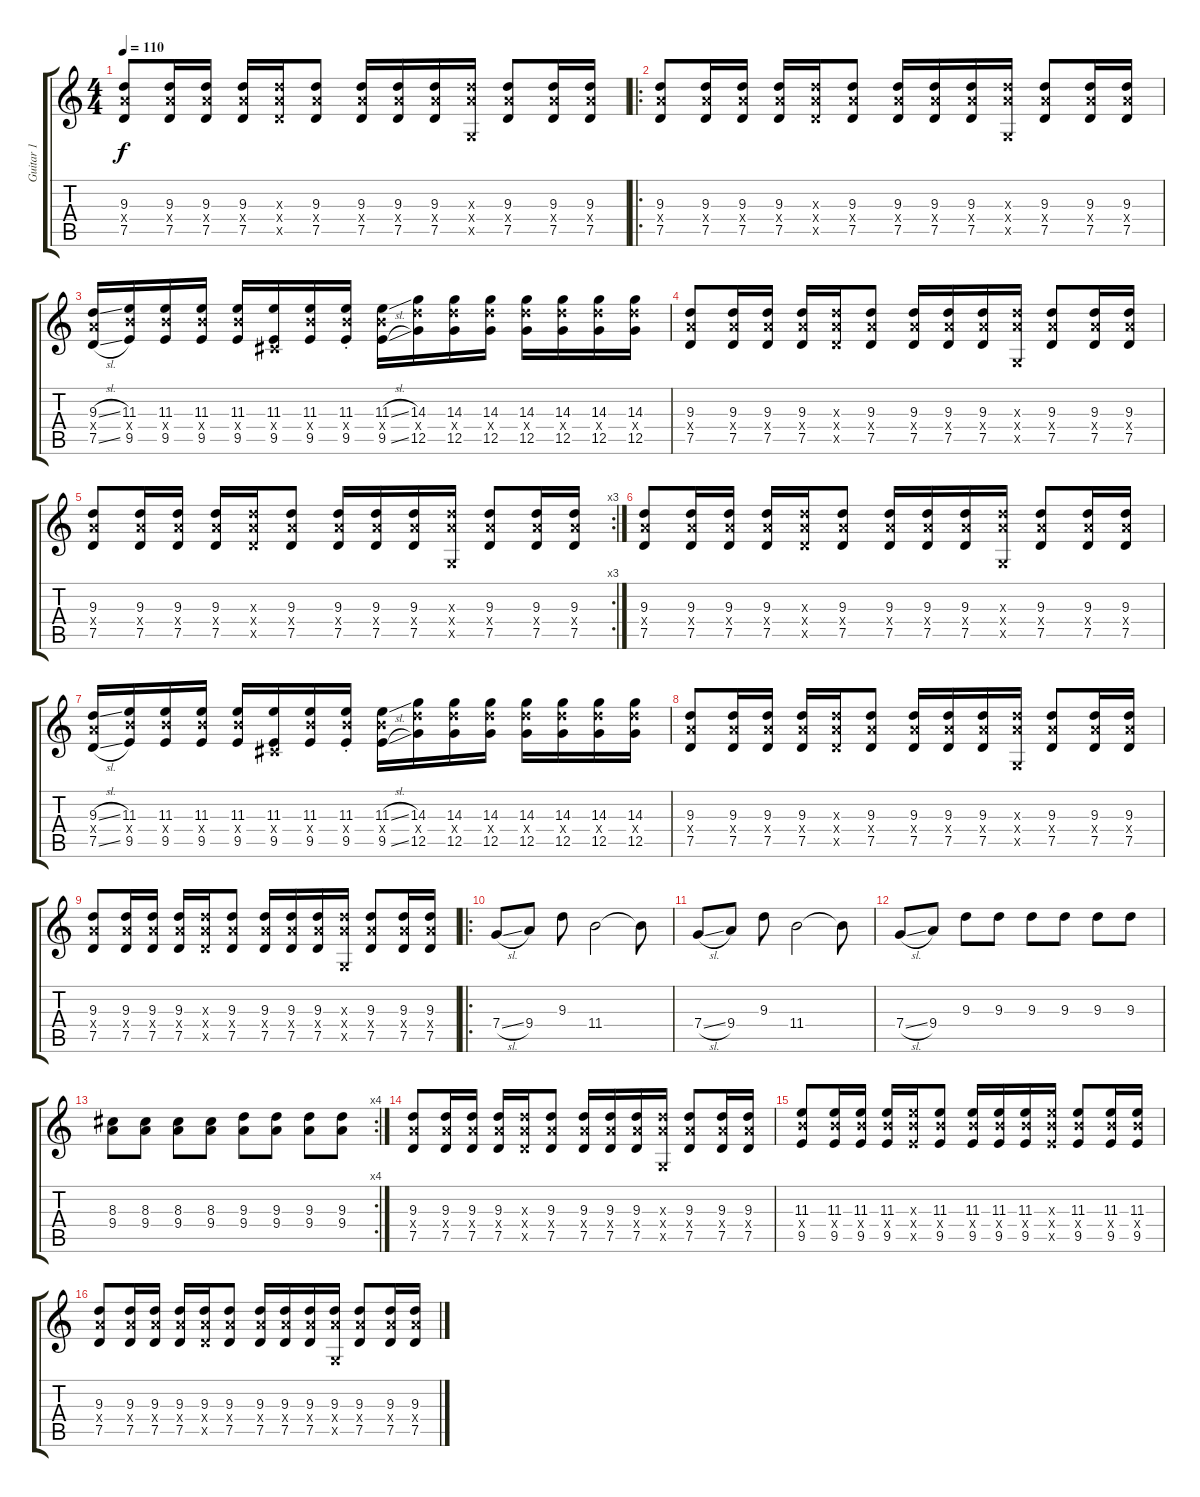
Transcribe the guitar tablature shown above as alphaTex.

\track ("Guitar 1" "Guitar 1") {instrument distortionguitar}
\staff {score tabs}
\tuning (D4 A3 F3 C3 G2 C2) {hide}
\ts (4 4)
\tempo 110
\clef g2
\ks c
(9.3 9.4{x} 7.5).8{dy f} (9.3 9.4{x} 7.5).16 (9.3 9.4{x} 7.5).16 (9.3 9.4{x} 7.5).16 (9.3{x} 9.4{x} 7.5{x}).16 (9.3 9.4{x} 7.5).8 (9.3 9.4{x} 7.5).16 (9.3 9.4{x} 7.5).16 (9.3 9.4{x} 7.5).16 (9.3{x} 9.4{x} 0.5{x}).16 (9.3 9.4{x} 7.5).8 (9.3 9.4{x} 7.5).16 (9.3 9.4{x} 7.5).16 |
\ro
(9.3 9.4{x} 7.5).8 (9.3 9.4{x} 7.5).16 (9.3 9.4{x} 7.5).16 (9.3 9.4{x} 7.5).16 (9.3{x} 9.4{x} 7.5{x}).16 (9.3 9.4{x} 7.5).8 (9.3 9.4{x} 7.5).16 (9.3 9.4{x} 7.5).16 (9.3 9.4{x} 7.5).16 (9.3{x} 9.4{x} 0.5{x}).16 (9.3 9.4{x} 7.5).8 (9.3 9.4{x} 7.5).16 (9.3 9.4{x} 7.5).16 |
(9.3{sl} 9.4{x} 7.5{sl}).16 (11.3 11.4{x} 9.5).16 (11.3 11.4{x} 9.5).16 (11.3 11.4{x} 9.5).16 (11.3 11.4{x} 9.5).16 (11.3 1.4{x} 9.5).16 (11.3 11.4{x} 9.5).16 (11.3{st} 11.4{x} 9.5{st}).16 (11.3{sl} 11.4{x} 9.5{sl}).16 (14.3 14.4{x} 12.5).16 (14.3 14.4{x} 12.5).16 (14.3 14.4{x} 12.5).16 (14.3 14.4{x} 12.5).16 (14.3 14.4{x} 12.5).16 (14.3 14.4{x} 12.5).16 (14.3 14.4{x} 12.5).16 |
(9.3 9.4{x} 7.5).8 (9.3 9.4{x} 7.5).16 (9.3 9.4{x} 7.5).16 (9.3 9.4{x} 7.5).16 (9.3{x} 9.4{x} 7.5{x}).16 (9.3 9.4{x} 7.5).8 (9.3 9.4{x} 7.5).16 (9.3 9.4{x} 7.5).16 (9.3 9.4{x} 7.5).16 (9.3{x} 9.4{x} 0.5{x}).16 (9.3 9.4{x} 7.5).8 (9.3 9.4{x} 7.5).16 (9.3 9.4{x} 7.5).16 |
\rc 3
(9.3 9.4{x} 7.5).8 (9.3 9.4{x} 7.5).16 (9.3 9.4{x} 7.5).16 (9.3 9.4{x} 7.5).16 (9.3{x} 9.4{x} 7.5{x}).16 (9.3 9.4{x} 7.5).8 (9.3 9.4{x} 7.5).16 (9.3 9.4{x} 7.5).16 (9.3 9.4{x} 7.5).16 (9.3{x} 9.4{x} 0.5{x}).16 (9.3 9.4{x} 7.5).8 (9.3 9.4{x} 7.5).16 (9.3 9.4{x} 7.5).16 |
(9.3 9.4{x} 7.5).8 (9.3 9.4{x} 7.5).16 (9.3 9.4{x} 7.5).16 (9.3 9.4{x} 7.5).16 (9.3{x} 9.4{x} 7.5{x}).16 (9.3 9.4{x} 7.5).8 (9.3 9.4{x} 7.5).16 (9.3 9.4{x} 7.5).16 (9.3 9.4{x} 7.5).16 (9.3{x} 9.4{x} 0.5{x}).16 (9.3 9.4{x} 7.5).8 (9.3 9.4{x} 7.5).16 (9.3 9.4{x} 7.5).16 |
(9.3{sl} 9.4{x} 7.5{sl}).16 (11.3 11.4{x} 9.5).16 (11.3 11.4{x} 9.5).16 (11.3 11.4{x} 9.5).16 (11.3 11.4{x} 9.5).16 (11.3 1.4{x} 9.5).16 (11.3 11.4{x} 9.5).16 (11.3{st} 11.4{x} 9.5{st}).16 (11.3{sl} 11.4{x} 9.5{sl}).16 (14.3 14.4{x} 12.5).16 (14.3 14.4{x} 12.5).16 (14.3 14.4{x} 12.5).16 (14.3 14.4{x} 12.5).16 (14.3 14.4{x} 12.5).16 (14.3 14.4{x} 12.5).16 (14.3 14.4{x} 12.5).16 |
(9.3 9.4{x} 7.5).8 (9.3 9.4{x} 7.5).16 (9.3 9.4{x} 7.5).16 (9.3 9.4{x} 7.5).16 (9.3{x} 9.4{x} 7.5{x}).16 (9.3 9.4{x} 7.5).8 (9.3 9.4{x} 7.5).16 (9.3 9.4{x} 7.5).16 (9.3 9.4{x} 7.5).16 (9.3{x} 9.4{x} 0.5{x}).16 (9.3 9.4{x} 7.5).8 (9.3 9.4{x} 7.5).16 (9.3 9.4{x} 7.5).16 |
(9.3 9.4{x} 7.5).8 (9.3 9.4{x} 7.5).16 (9.3 9.4{x} 7.5).16 (9.3 9.4{x} 7.5).16 (9.3{x} 9.4{x} 7.5{x}).16 (9.3 9.4{x} 7.5).8 (9.3 9.4{x} 7.5).16 (9.3 9.4{x} 7.5).16 (9.3 9.4{x} 7.5).16 (9.3{x} 9.4{x} 0.5{x}).16 (9.3 9.4{x} 7.5).8 (9.3 9.4{x} 7.5).16 (9.3 9.4{x} 7.5).16 |
\ro
7.4{sl}.8 9.4.8 9.3.8 11.4.2 11.4{t}.8 |
7.4{sl}.8 9.4.8 9.3.8 11.4.2 11.4{t}.8 |
7.4{sl}.8 9.4.8 9.3.8 9.3.8 9.3.8 9.3.8 9.3.8 9.3.8 |
\rc 4
(8.3 9.4).8 (8.3 9.4).8 (8.3 9.4).8 (8.3 9.4).8 (9.3 9.4).8 (9.3 9.4).8 (9.3 9.4).8 (9.3 9.4).8 |
(9.3 9.4{x} 7.5).8 (9.3 9.4{x} 7.5).16 (9.3 9.4{x} 7.5).16 (9.3 9.4{x} 7.5).16 (9.3{x} 9.4{x} 7.5{x}).16 (9.3 9.4{x} 7.5).8 (9.3 9.4{x} 7.5).16 (9.3 9.4{x} 7.5).16 (9.3 9.4{x} 7.5).16 (9.3{x} 9.4{x} 0.5{x}).16 (9.3 9.4{x} 7.5).8 (9.3 9.4{x} 7.5).16 (9.3 9.4{x} 7.5).16 |
(11.3 11.4{x} 9.5).8 (11.3 11.4{x} 9.5).16 (11.3 11.4{x} 9.5).16 (11.3 11.4{x} 9.5).16 (11.3{x} 11.4{x} 9.5{x}).16 (11.3 11.4{x} 9.5).8 (11.3 11.4{x} 9.5).16 (11.3 11.4{x} 9.5).16 (11.3 11.4{x} 9.5).16 (11.3{x} 11.4{x} 9.5{x}).16 (11.3 11.4{x} 9.5).8 (11.3 11.4{x} 9.5).16 (11.3 11.4{x} 9.5).16 |
(9.3 9.4{x} 7.5).8 (9.3 9.4{x} 7.5).16 (9.3 9.4{x} 7.5).16 (9.3 9.4{x} 7.5).16 (9.3 9.4{x} 7.5{x}).16 (9.3 9.4{x} 7.5).8 (9.3 9.4{x} 7.5).16 (9.3 9.4{x} 7.5).16 (9.3 9.4{x} 7.5).16 (9.3 9.4{x} 0.5{x}).16 (9.3 9.4{x} 7.5).8 (9.3 9.4{x} 7.5).16 (9.3 9.4{x} 7.5).16
